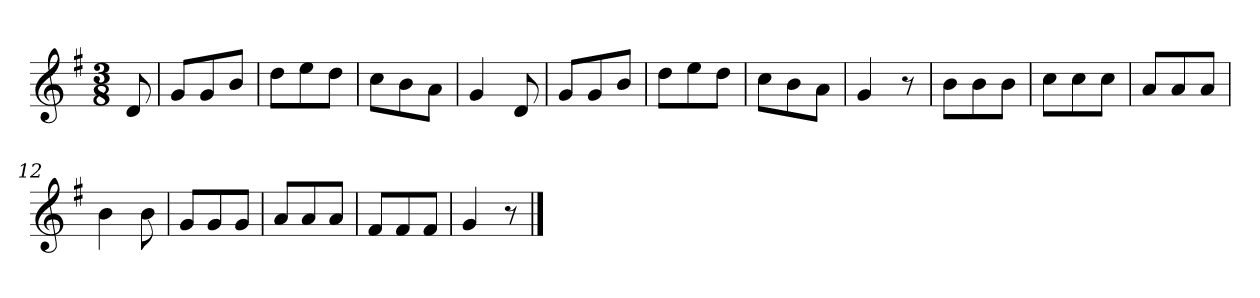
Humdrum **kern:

**kern
*part1
*staff1
*k[f#]
*M3/8
*MM120
=
8d
=1
8gL
8g
8bJ
=2
8ddL
8ee
8ddJ
=3
8ccL
8b
8aJ
=4
4g
8d
=5
8gL
8g
8bJ
=6
8ddL
8ee
8ddJ
=7
8ccL
8b
8aJ
=8
4g
8r
=9
8bL
8b
8bJ
=10
8ccL
8cc
8ccJ
=11
8aL
8a
8aJ
=12
4b
8b
=13
8gL
8g
8gJ
=14
8aL
8a
8aJ
=15
8f#L
8f#
8f#J
=16
4g
8r
==
*-
